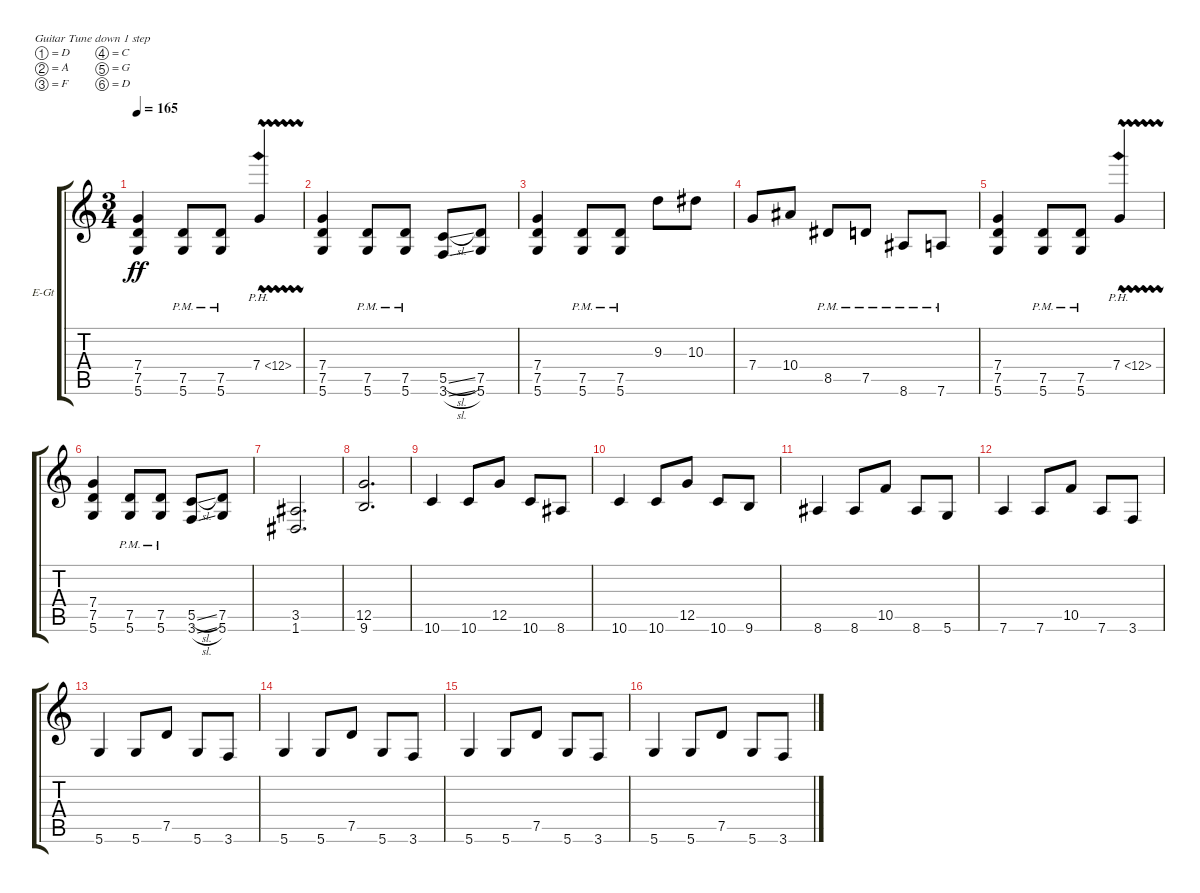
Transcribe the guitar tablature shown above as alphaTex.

\bracketExtendMode groupsimilarinstruments
\firstSystemTrackNameOrientation horizontal
\otherSystemsTrackNameOrientation horizontal
\track ("Electric Guitar 1" "E-Gt") {instrument distortionguitar}
\staff {score tabs}
\tuning (D4 A3 F3 C3 G2 D2)
\ts (3 4)
\tempo 165
\clef g2
\ks c
(5.6 7.5 7.4).4{dy ff} (5.6{pm} 7.5{pm}).8 (5.6{pm} 7.5{pm}).8 7.4{ph 5 vw}.4 |
(5.6 7.5 7.4).4 (5.6{pm} 7.5{pm}).8 (5.6{pm} 7.5{pm}).8 (3.6{sl} 5.5{sl}).8 (5.6 7.5).8 |
(5.6 7.5 7.4).4 (5.6{pm} 7.5{pm}).8 (5.6{pm} 7.5{pm}).8 9.3.8 10.3.8 |
7.4.8 10.4.8 8.5{pm}.8 7.5{pm}.8 8.6{pm}.8 7.6{pm}.8 |
(5.6 7.5 7.4).4 (5.6{pm} 7.5{pm}).8 (5.6{pm} 7.5{pm}).8 7.4{ph 5 vw}.4 |
(5.6 7.5 7.4).4 (5.6{pm} 7.5{pm}).8 (5.6{pm} 7.5{pm}).8 (3.6{sl} 5.5{sl}).8 (5.6 7.5).8 |
(1.6 3.5).2{d} |
(9.6 12.5).2{d} |
10.6.4 10.6.8 12.5.8 10.6.8 8.6.8 |
10.6.4 10.6.8 12.5.8 10.6.8 9.6.8 |
8.6.4 8.6.8 10.5.8 8.6.8 5.6.8 |
7.6.4 7.6.8 10.5.8 7.6.8 3.6.8 |
5.6.4 5.6.8 7.5.8 5.6.8 3.6.8 |
5.6.4 5.6.8 7.5.8 5.6.8 3.6.8 |
5.6.4 5.6.8 7.5.8 5.6.8 3.6.8 |
5.6.4 5.6.8 7.5.8 5.6.8 3.6.8
